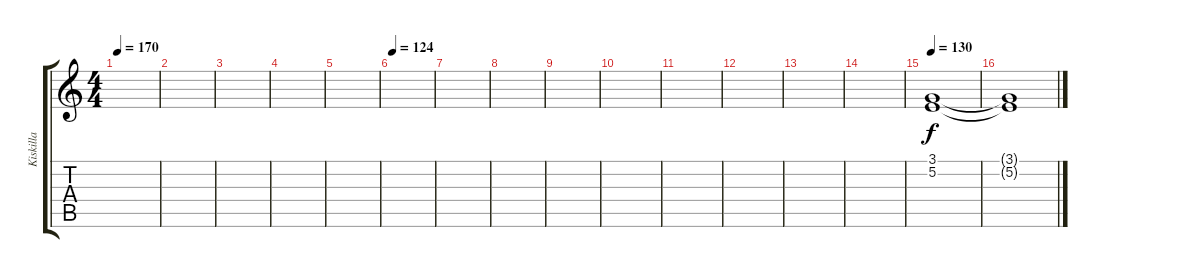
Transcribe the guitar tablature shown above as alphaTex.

\track ("Kiskilla" "Kiskilla") {instrument choiraahs}
\staff {score tabs}
\tuning (E4 B3 G3 D3 A2 E2) {hide}
\ts (4 4)
\tempo 170
\clef g2
\ks c
|
|
|
|
|
\tempo 124
|
|
|
|
|
|
|
|
|
\tempo 130
(3.1 5.2).1 |
(3.1{t} 5.2{t}).1
